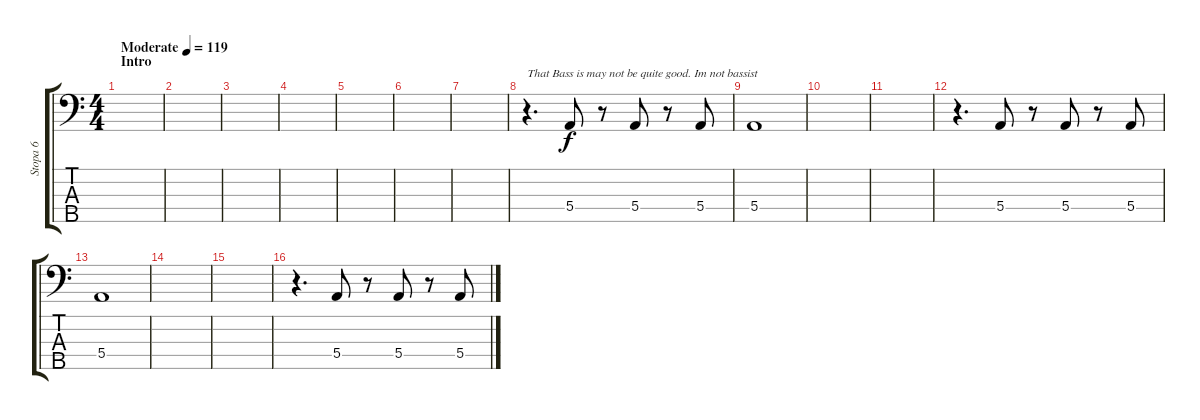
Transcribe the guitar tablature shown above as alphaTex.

\track ("Stopa 6" "Stopa 6") {instrument electricbassfinger}
\staff {score tabs}
\tuning (G2 D2 A1 E1 B0) {hide}
\ts (4 4)
\section ("" "Intro")
\tempo (119 "Moderate")
\clef f4
\ks c
|
|
|
|
|
|
|
r.4{d txt "That Bass is may not be quite good. Im not bassist"} 5.4.8 r.8 5.4.8 r.8 5.4.8 |
5.4.1 |
|
|
r.4{d} 5.4.8 r.8 5.4.8 r.8 5.4.8 |
5.4.1 |
|
|
r.4{d} 5.4.8 r.8 5.4.8 r.8 5.4.8
